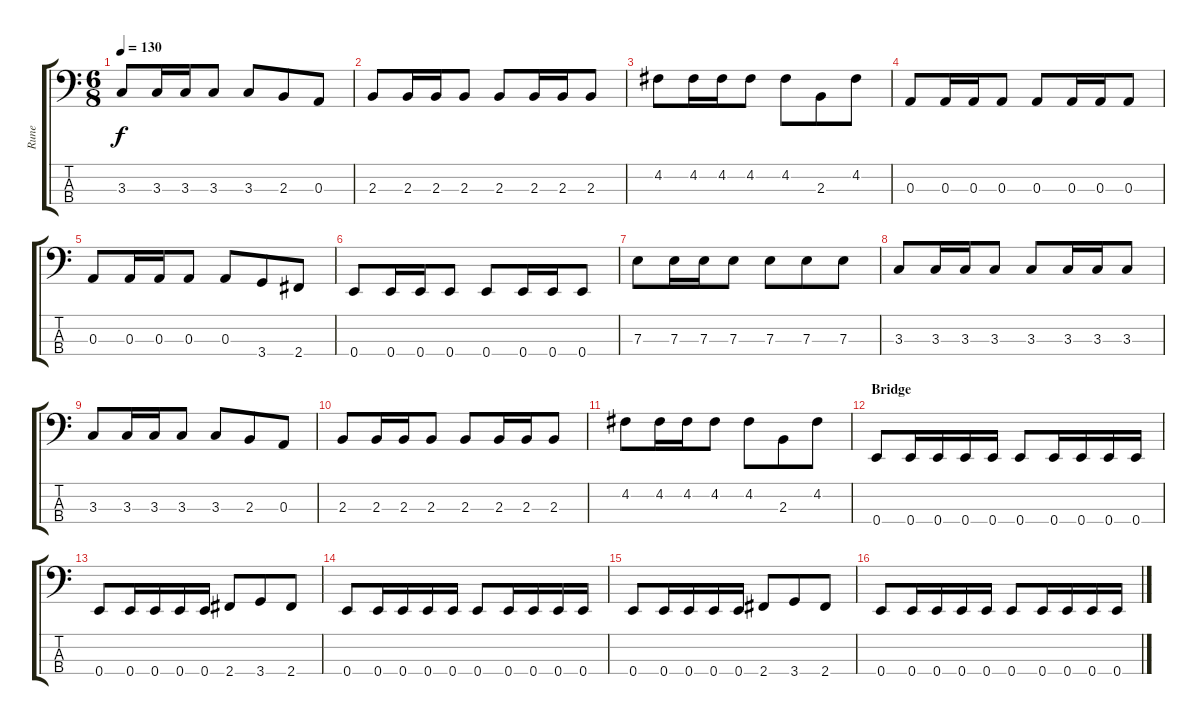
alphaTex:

\track ("Rune" "Rune") {instrument electricbassfinger}
\staff {score tabs}
\tuning (G2 D2 A1 E1) {hide}
\ts (6 8)
\tempo 130
\clef f4
\ks c
3.3.8{dy f} 3.3.16 3.3.16 3.3.8 3.3.8 2.3.8 0.3.8 |
2.3.8 2.3.16 2.3.16 2.3.8 2.3.8 2.3.16 2.3.16 2.3.8 |
4.2.8 4.2.16 4.2.16 4.2.8 4.2.8 2.3.8 4.2.8 |
0.3.8 0.3.16 0.3.16 0.3.8 0.3.8 0.3.16 0.3.16 0.3.8 |
0.3.8 0.3.16 0.3.16 0.3.8 0.3.8 3.4.8 2.4.8 |
0.4.8 0.4.16 0.4.16 0.4.8 0.4.8 0.4.16 0.4.16 0.4.8 |
7.3.8 7.3.16 7.3.16 7.3.8 7.3.8 7.3.8 7.3.8 |
3.3.8 3.3.16 3.3.16 3.3.8 3.3.8 3.3.16 3.3.16 3.3.8 |
3.3.8 3.3.16 3.3.16 3.3.8 3.3.8 2.3.8 0.3.8 |
2.3.8 2.3.16 2.3.16 2.3.8 2.3.8 2.3.16 2.3.16 2.3.8 |
4.2.8 4.2.16 4.2.16 4.2.8 4.2.8 2.3.8 4.2.8 |
\section ("" "Bridge")
0.4.8 0.4.16 0.4.16 0.4.16 0.4.16 0.4.8 0.4.16 0.4.16 0.4.16 0.4.16 |
0.4.8 0.4.16 0.4.16 0.4.16 0.4.16 2.4.8 3.4.8 2.4.8 |
0.4.8 0.4.16 0.4.16 0.4.16 0.4.16 0.4.8 0.4.16 0.4.16 0.4.16 0.4.16 |
0.4.8 0.4.16 0.4.16 0.4.16 0.4.16 2.4.8 3.4.8 2.4.8 |
0.4.8 0.4.16 0.4.16 0.4.16 0.4.16 0.4.8 0.4.16 0.4.16 0.4.16 0.4.16
